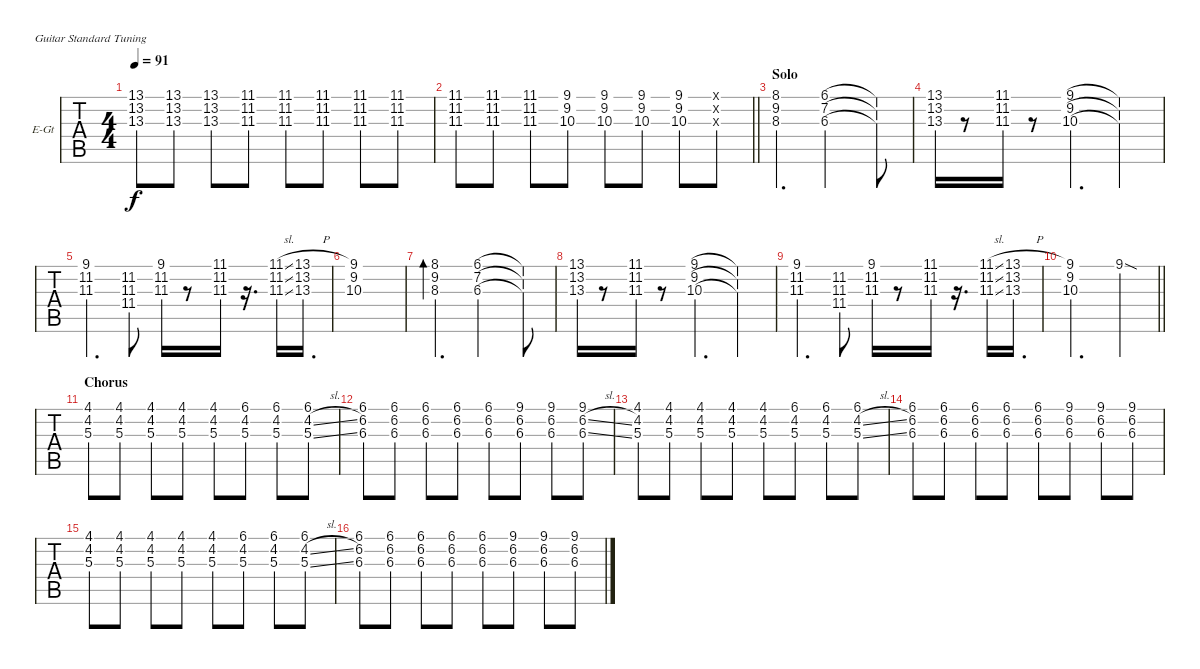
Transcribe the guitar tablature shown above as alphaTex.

\bracketExtendMode groupsimilarinstruments
\firstSystemTrackNameOrientation horizontal
\otherSystemsTrackNameOrientation horizontal
\track ("Albert" "E-Gt") {instrument electricguitarjazz}
\staff {tabs}
\tuning (E4 B3 G3 D3 A2 E2)
\ts (4 4)
\tempo 91
\clef g2
\ks c
(13.1 13.2 13.3).8{dy f} (13.1 13.2 13.3).8 (13.1 13.2 13.3).8 (11.1 11.2 11.3).8 (11.1 11.2 11.3).8 (11.1 11.2 11.3).8 (11.1 11.2 11.3).8 (11.1 11.2 11.3).8 |
\barLineRight lightlight
(11.1 11.2 11.3).8 (11.1 11.2 11.3).8 (11.1 11.2 11.3).8 (9.1 9.2 10.3).8 (9.1 9.2 10.3).8 (9.1 9.2 10.3).8 (9.1 9.2 10.3).8 (0.1{x} 0.2{x} 0.3{x}).8 |
\section ("" "Solo")
(8.1{hac} 9.2{hac} 8.3{hac}).4{d} (6.1{hac} 7.2{hac} 6.3{hac}).2 (6.1{t} 7.2{t} 6.3{t}).8 |
(13.1{hac} 13.2{hac} 13.3{hac}).16 r.8 (11.1{hac} 11.2{hac} 11.3{hac}).16 r.8 (9.1{hac} 9.2{hac} 10.3{hac}).4{d} (9.1{t} 9.2{t} 10.3{t}).4 |
(9.1{hac} 11.2{hac} 11.3{hac}).4{d} (11.2{hac} 11.3{hac} 11.4{hac}).8 (9.1{hac} 11.2{hac} 11.3{hac}).16 r.8 (11.1{hac} 11.2{hac} 11.3{hac}).16 r.16{d} (11.1{sl hac} 11.2{sl hac} 11.3{sl hac}).16 (13.1{h hac} 13.2{h hac} 13.3{h hac}).16{d} |
(9.1{hac} 9.2{hac} 10.3{hac}).1 |
(8.1{hac} 9.2{hac} 8.3{hac}).4{d bd 120} (6.1{hac} 7.2{hac} 6.3{hac}).2 (6.1{t} 7.2{t} 6.3{t}).8 |
(13.1{hac} 13.2{hac} 13.3{hac}).16 r.8 (11.1{hac} 11.2{hac} 11.3{hac}).16 r.8 (9.1{hac} 9.2{hac} 10.3{hac}).4{d} (9.1{t} 9.2{t} 10.3{t}).4 |
(9.1{hac} 11.2{hac} 11.3{hac}).4{d} (11.2{hac} 11.3{hac} 11.4{hac}).8 (9.1{hac} 11.2{hac} 11.3{hac}).16 r.8 (11.1{hac} 11.2{hac} 11.3{hac}).16 r.16{d} (11.1{sl hac} 11.2{sl hac} 11.3{sl hac}).16 (13.1{h hac} 13.2{h hac} 13.3{h hac}).16{d} |
\barLineRight lightlight
(9.1{hac} 9.2{hac} 10.3{hac}).2{d} 9.1{sod hac}.4 |
\section ("" "Chorus")
(4.1 4.2 5.3).8 (4.1 4.2 5.3).8 (4.1 4.2 5.3).8 (4.1 4.2 5.3).8 (4.1 4.2 5.3).8 (6.1 4.2 5.3).8 (6.1 4.2 5.3).8 (6.1 4.2{sl} 5.3{sl}).8 |
(6.1 6.2 6.3).8 (6.1 6.2 6.3).8 (6.1 6.2 6.3).8 (6.1 6.2 6.3).8 (6.1 6.2 6.3).8 (9.1 6.2 6.3).8 (9.1 6.2 6.3).8 (9.1 6.2{sl} 6.3{sl}).8 |
(4.1 4.2 5.3).8 (4.1 4.2 5.3).8 (4.1 4.2 5.3).8 (4.1 4.2 5.3).8 (4.1 4.2 5.3).8 (6.1 4.2 5.3).8 (6.1 4.2 5.3).8 (6.1 4.2{sl} 5.3{sl}).8 |
(6.1 6.2 6.3).8 (6.1 6.2 6.3).8 (6.1 6.2 6.3).8 (6.1 6.2 6.3).8 (6.1 6.2 6.3).8 (9.1 6.2 6.3).8 (9.1 6.2 6.3).8 (9.1 6.2 6.3).8 |
(4.1 4.2 5.3).8 (4.1 4.2 5.3).8 (4.1 4.2 5.3).8 (4.1 4.2 5.3).8 (4.1 4.2 5.3).8 (6.1 4.2 5.3).8 (6.1 4.2 5.3).8 (6.1 4.2{sl} 5.3{sl}).8 |
(6.1 6.2 6.3).8 (6.1 6.2 6.3).8 (6.1 6.2 6.3).8 (6.1 6.2 6.3).8 (6.1 6.2 6.3).8 (9.1 6.2 6.3).8 (9.1 6.2 6.3).8 (9.1 6.2 6.3).8
